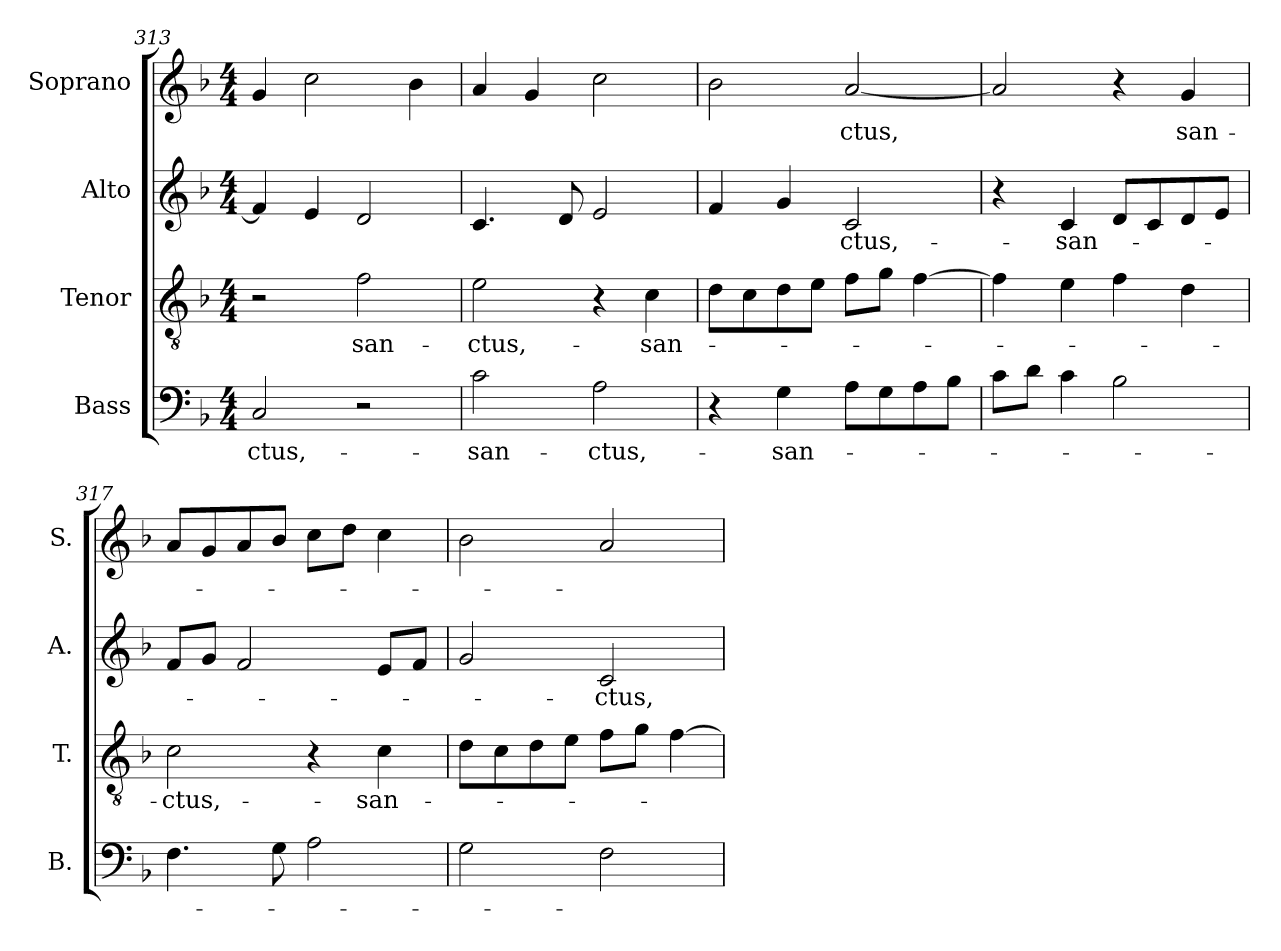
**kern	**text	**kern	**text	**kern	**text	**kern	**text
*part4	*part4	*part3	*part3	*part2	*part2	*part1	*part1
*staff4	*staff4	*staff3	*staff3	*staff2	*staff2	*staff1	*staff1
*I"Bass	*	*I"Tenor	*	*I"Alto	*	*I"Soprano	*
*I'B.	*	*I'T.	*	*I'A.	*	*I'S.	*
*clefF4	*	*clefGv2	*	*clefG2	*	*clefG2	*
*	*	*ITrd7c12	*	*	*	*	*
*k[b-]	*	*k[b-]	*	*k[b-]	*	*k[b-]	*
*F:	*	*F:	*	*F:	*	*F:	*
*M4/4	*	*M4/4	*	*M4/4	*	*M4/4	*
=313	=313	=313	=313	=313	=313	=313	=313
!	!LO:LY:b:color=#000000	!	!	!	!	!	!
2Ci/	-ctus,-	2r	.	4fi/]	.	4gi/	.
.	.	.	.	4ei/	.	2cci\	.
!	!	!	!LO:LY:b:color=#000000	!	!	!	!
2r	.	2Fi\	-san-	2di/	.	.	.
.	.	.	.	.	.	4b-i\	.
=314	=314	=314	=314	=314	=314	=314	=314
!	!LO:LY:b:color=#000000	!	!	!	!	!	!
!	!	!	!LO:LY:b:color=#000000	!	!	!	!
2ci\	-san-	2Ei\	-ctus,-	4.ci/	.	4ai/	.
.	.	.	.	.	.	4gi/	.
.	.	.	.	8di/	.	.	.
!	!LO:LY:b:color=#000000	!	!	!	!	!	!
2Ai\	-ctus,-	4r	.	2ei/	.	2cci\	.
!	!	!	!LO:LY:b:color=#000000	!	!	!	!
.	.	4Ci\	-san-	.	.	.	.
=315	=315	=315	=315	=315	=315	=315	=315
4r	.	8Di\L	.	4fi/	.	2b-i\	.
.	.	8Ci\	.	.	.	.	.
!	!LO:LY:b:color=#000000	!	!	!	!	!	!
4Gi\	-san-	8Di\	.	4gi/	.	.	.
.	.	8Ei\J	.	.	.	.	.
!	!	!	!	!	!LO:LY:b:color=#000000	!	!
!	!	!	!	!	!	!	!LO:LY:b:color=#000000
8Ai\L	.	8Fi\L	.	2ci/	-ctus,-	[2ai/	-ctus,
8Gi\	.	8Gi\J	.	.	.	.	.
8Ai\	.	[4Fi\	.	.	.	.	.
8B-i\J	.	.	.	.	.	.	.
!!LO:LB:g=z
=316	=316	=316	=316	=316	=316	=316	=316
8ci\L	.	4Fi\]	.	4r	.	2ai/]	.
8di\J	.	.	.	.	.	.	.
!	!	!	!	!	!LO:LY:b:color=#000000	!	!
4ci\	.	4Ei\	.	4ci/	-san-	.	.
2B-i\	.	4Fi\	.	8di/L	.	4r	.
.	.	.	.	8ci/	.	.	.
!	!	!	!	!	!	!	!LO:LY:b:color=#000000
.	.	4Di\	.	8di/	.	4gi/	san-
.	.	.	.	8ei/J	.	.	.
=317	=317	=317	=317	=317	=317	=317	=317
!	!	!	!LO:LY:b:color=#000000	!	!	!	!
4.Fi\	.	2Ci\	-ctus,-	8fi/L	.	8ai/L	.
.	.	.	.	8gi/J	.	8gi/	.
.	.	.	.	2fi/	.	8ai/	.
8Gi\	.	.	.	.	.	8b-i/J	.
2Ai\	.	4r	.	.	.	8cci\L	.
.	.	.	.	.	.	8ddi\J	.
!	!	!	!LO:LY:b:color=#000000	!	!	!	!
.	.	4Ci\	-san-	8ei/L	.	4cci\	.
.	.	.	.	8fi/J	.	.	.
=318	=318	=318	=318	=318	=318	=318	=318
2Gi\	.	8Di\L	.	2gi/	.	2b-i\	.
.	.	8Ci\	.	.	.	.	.
.	.	8Di\	.	.	.	.	.
.	.	8Ei\J	.	.	.	.	.
!	!	!	!	!	!LO:LY:b:color=#000000	!	!
2Fi\	.	8Fi\L	.	2ci/	-ctus,-	2ai/	.
.	.	8Gi\J	.	.	.	.	.
.	.	[4Fi\	.	.	.	.	.
=	=	=	=	=	=	=	=
*-	*-	*-	*-	*-	*-	*-	*-
